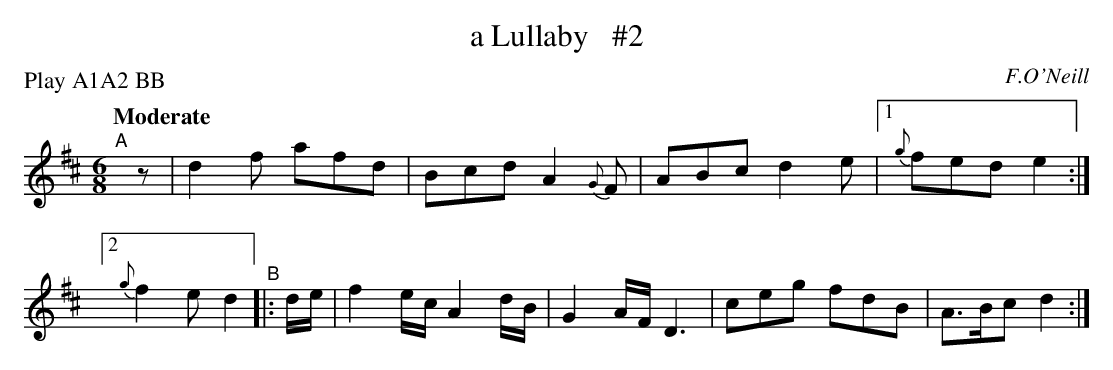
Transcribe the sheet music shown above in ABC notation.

X:1
T: a Lullaby   #2
O: F.O'Neill
P: Play A1A2 BB
Q: "Moderate"
M: 6/8
L: 1/8
K: D
"^A"[|] z | d2f afd | Bcd A2{G}F | ABc d2e |1 {g}fed e2 :|2 {g}f2e d2 \
"^B"|: d/e/ | f2e/c/ A2d/B/ | G2A/F/ D3 | ceg fdB | A>Bc d2 :|
